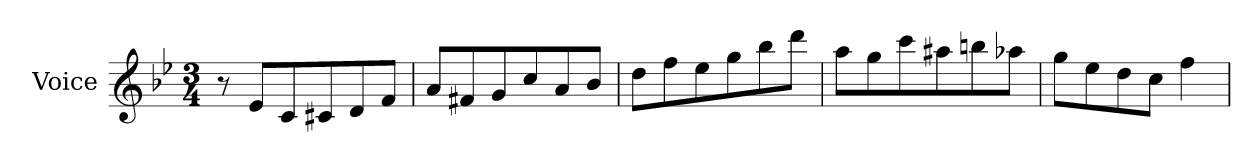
**kern
*part1
*staff1
*I"Voice
*I'Voice
*clefG2
*k[b-e-]
*M3/4
=1
8r
8e-/L
8c/
8c#X/
8d/
8f/J
=2
8a/L
8f#X/
8g/
8cc/
8a/
8b-/J
=3
8dd\L
8ff\
8ee-\
8gg\
8bb-\
8ddd\J
=4
8aa\L
8gg\
8ccc\
8aa#X\
8bbn\
8aa-X\J
=5
8gg\L
8ee-\
8dd\
8cc\J
4ff\
=
*-
